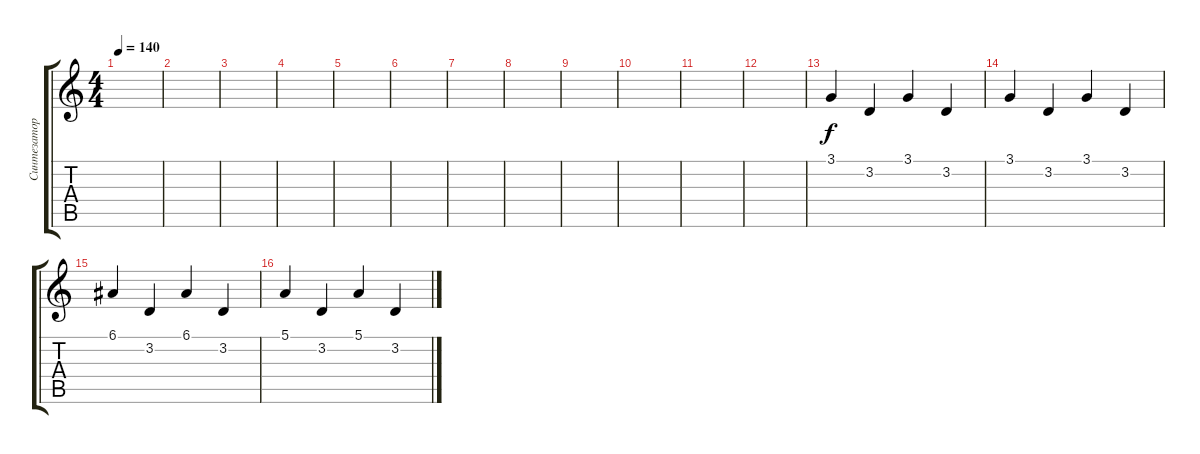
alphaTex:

\track ("Синтезатор" "Синтезатор") {instrument stringensemble1}
\staff {score tabs}
\tuning (E4 B3 G3 D3 A2 E2) {hide}
\ts (4 4)
\tempo 140
\clef g2
\ks c
|
|
|
|
|
|
|
|
|
|
|
|
3.1.4 3.2.4 3.1.4 3.2.4 |
3.1.4 3.2.4 3.1.4 3.2.4 |
6.1.4 3.2.4 6.1.4 3.2.4 |
5.1.4 3.2.4 5.1.4 3.2.4
